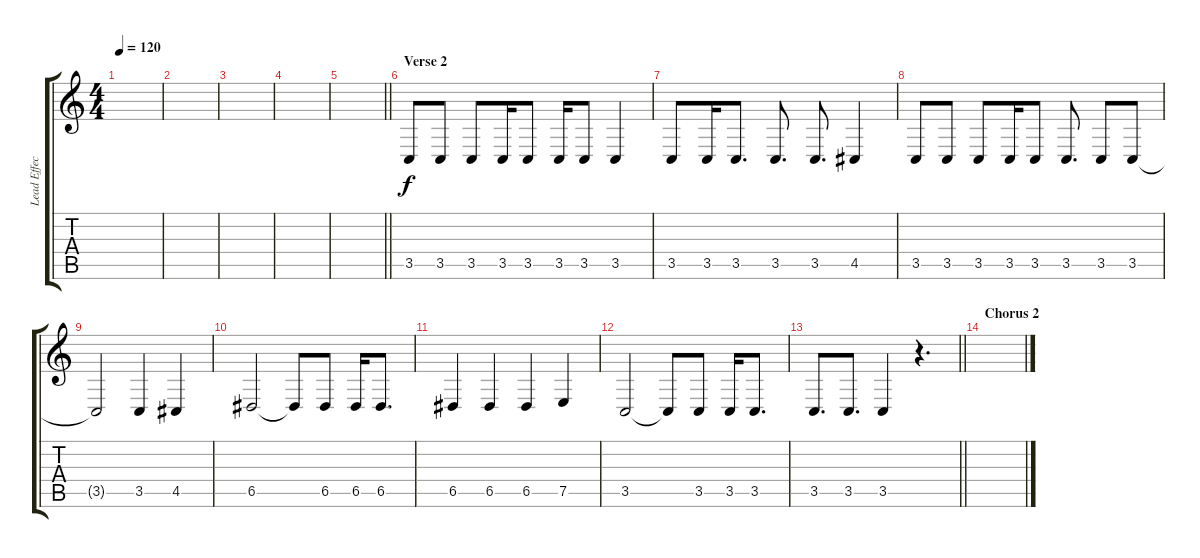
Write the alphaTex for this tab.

\track ("Lead Effect" "Lead Effec") {instrument gunshot}
\staff {score tabs}
\tuning (E4 B3 G3 D3 A2 E2) {hide}
\ts (4 4)
\tempo 120
\clef g2
\ks c
|
|
|
|
\barLineRight lightlight
|
\section ("" "Verse 2")
3.5.8 3.5.8 3.5.8 3.5.16 3.5.8 3.5.16 3.5.8 3.5.4 |
3.5.8 3.5.16 3.5.8{d} 3.5.8{d} 3.5.8{d} 4.5.4 |
3.5.8 3.5.8 3.5.8 3.5.16 3.5.8 3.5.8{d} 3.5.8 3.5.8 |
3.5{t}.2 3.5.4 4.5.4 |
6.5.2 6.5{t}.8 6.5.8 6.5.16 6.5.8{d} |
6.5.4 6.5.4 6.5.4 7.5.4 |
3.5.2 3.5{t}.8 3.5.8 3.5.16 3.5.8{d} |
\barLineRight lightlight
3.5.8{d} 3.5.8{d} 3.5.4 r.4{d} |
\section ("" "Chorus 2")
